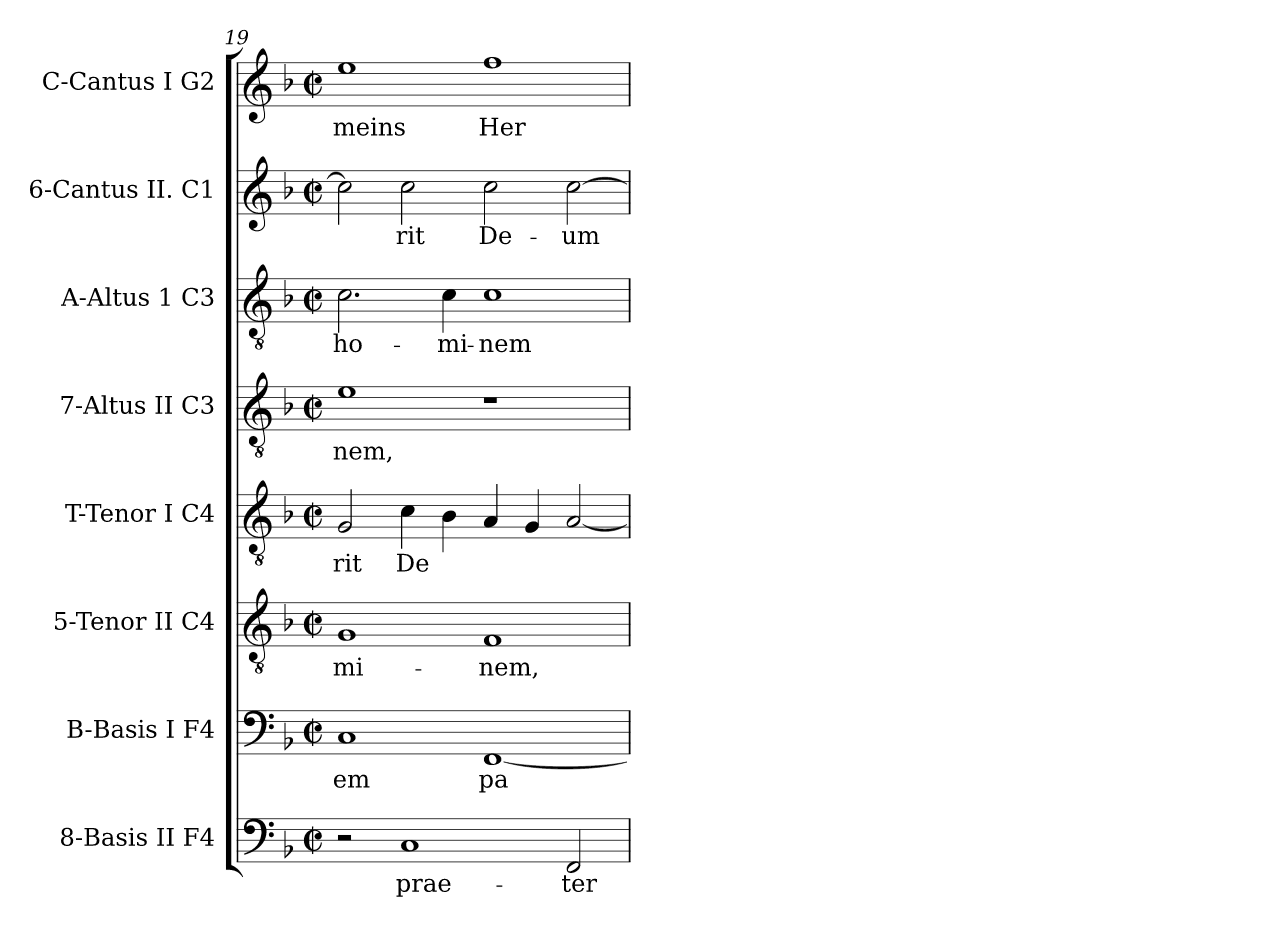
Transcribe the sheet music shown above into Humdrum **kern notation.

**kern	**text	**kern	**text	**kern	**text	**kern	**text	**kern	**text	**kern	**text	**kern	**text	**kern	**text
*part8	*part8	*part7	*part7	*part6	*part6	*part5	*part5	*part4	*part4	*part3	*part3	*part2	*part2	*part1	*part1
*staff8	*staff8	*staff7	*staff7	*staff6	*staff6	*staff5	*staff5	*staff4	*staff4	*staff3	*staff3	*staff2	*staff2	*staff1	*staff1
*I"8-Basis II  F4	*	*I"B-Basis I  F4	*	*I"5-Tenor II  C4	*	*I"T-Tenor I  C4	*	*I"7-Altus II  C3	*	*I"A-Altus 1  C3	*	*I"6-Cantus II.  C1	*	*I"C-Cantus I  G2	*
*	*	*I'B	*	*	*	*I'T	*	*	*	*I'A	*	*	*	*I'C	*
*clefF4	*	*clefF4	*	*clefGv2	*	*clefGv2	*	*clefGv2	*	*clefGv2	*	*clefG2	*	*clefG2	*
*k[b-]	*	*k[b-]	*	*k[b-]	*	*k[b-]	*	*k[b-]	*	*k[b-]	*	*k[b-]	*	*k[b-]	*
*F:	*	*F:	*	*F:	*	*F:	*	*F:	*	*F:	*	*F:	*	*F:	*
*M2/2	*	*M2/2	*	*M2/2	*	*M2/2	*	*M2/2	*	*M2/2	*	*M2/2	*	*M2/2	*
*met(c|)	*	*met(c|)	*	*met(c|)	*	*met(c|)	*	*met(c|)	*	*met(c|)	*	*met(c|)	*	*met(c|)	*
=19	=19	=19	=19	=19	=19	=19	=19	=19	=19	=19	=19	=19	=19	=19	=19
!	!	!	!LO:LY:b:cj	!	!LO:LY:b:cj	!	!LO:LY:b:cj	!	!LO:LY:b:cj	!	!LO:LY:b:cj	!	!LO:LY:b:cj	!	!LO:LY:b:cj
2r	.	1C	-em	1G	-mi-	2G/	-rit	1e	-nem,	2.c\	ho-	2cc\]	--	1ee	meins
!	!LO:LY:b:cj	!	!	!	!	!	!LO:LY:b:cj	!	!	!	!	!	!LO:LY:b:cj	!	!
1C	prae-	.	.	.	.	4c\	De-	.	.	.	.	2cc\	-rit	.	.
!	!	!	!	!	!	!	!LO:LY:b:cj	!	!	!	!LO:LY:b:cj	!	!	!	!
.	.	.	.	.	.	4B-\	--	.	.	4c\	-mi-	.	.	.	.
!	!	!	!LO:LY:b:cj	!	!LO:LY:b:cj	!	!LO:LY:b:cj	!	!	!	!LO:LY:b:cj	!	!LO:LY:b:cj	!	!LO:LY:b:cj
.	.	[<1FF	pa-	1F	-nem,	4A/	--	1r	.	1c	-nem	2cc\	De-	1ff	Her-
!	!	!	!	!	!	!	!LO:LY:b:cj	!	!	!	!	!	!	!	!
.	.	.	.	.	.	4G/	--	.	.	.	.	.	.	.	.
!	!LO:LY:b:cj	!	!	!	!	!	!LO:LY:b:cj	!	!	!	!	!	!LO:LY:b:cj	!	!
2FF/	-ter	.	.	.	.	[<2A/	--	.	.	.	.	[>2cc\	-um	.	.
=	=	=	=	=	=	=	=	=	=	=	=	=	=	=	=
*-	*-	*-	*-	*-	*-	*-	*-	*-	*-	*-	*-	*-	*-	*-	*-
